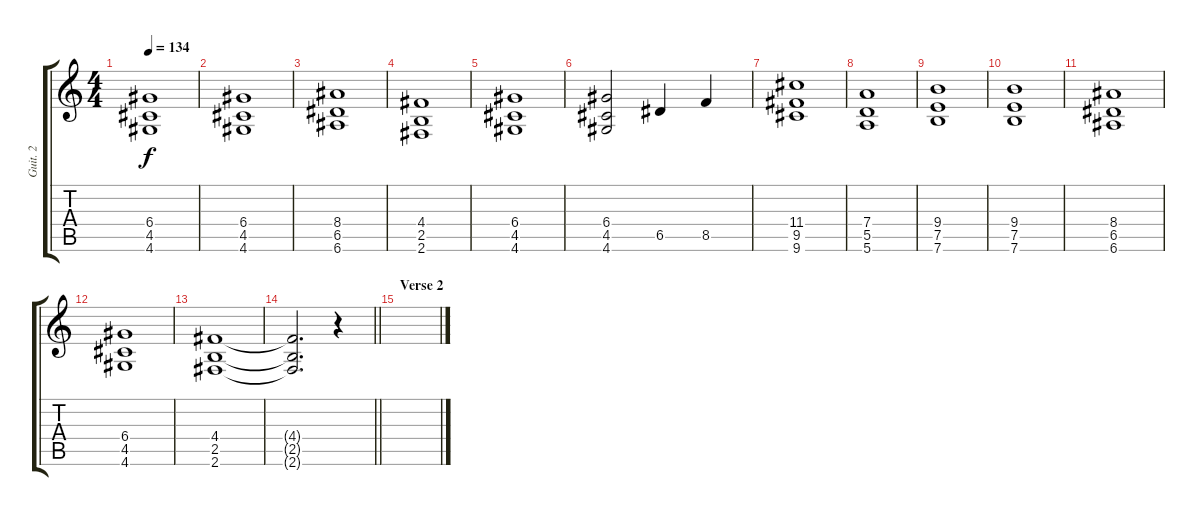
\track ("Guit. 2" "Guit. 2") {instrument distortionguitar}
\staff {score tabs}
\tuning (E4 B3 G3 D3 A2 E2) {hide}
\ts (4 4)
\tempo 134
\clef g2
\ks c
(6.4 4.5 4.6).1{dy f} |
(6.4 4.5 4.6).1 |
(8.4 6.5 6.6).1 |
(4.4 2.5 2.6).1 |
(6.4 4.5 4.6).1 |
(6.4 4.5 4.6).2 6.5.4 8.5.4 |
(11.4 9.5 9.6).1 |
(7.4 5.5 5.6).1 |
(9.4 7.5 7.6).1 |
(9.4 7.5 7.6).1 |
(8.4 6.5 6.6).1 |
(6.4 4.5 4.6).1 |
(4.4 2.5 2.6).1 |
\barLineRight lightlight
(4.4{t} 2.5{t} 2.6{t}).2{d} r.4 |
\section ("" "Verse 2")
